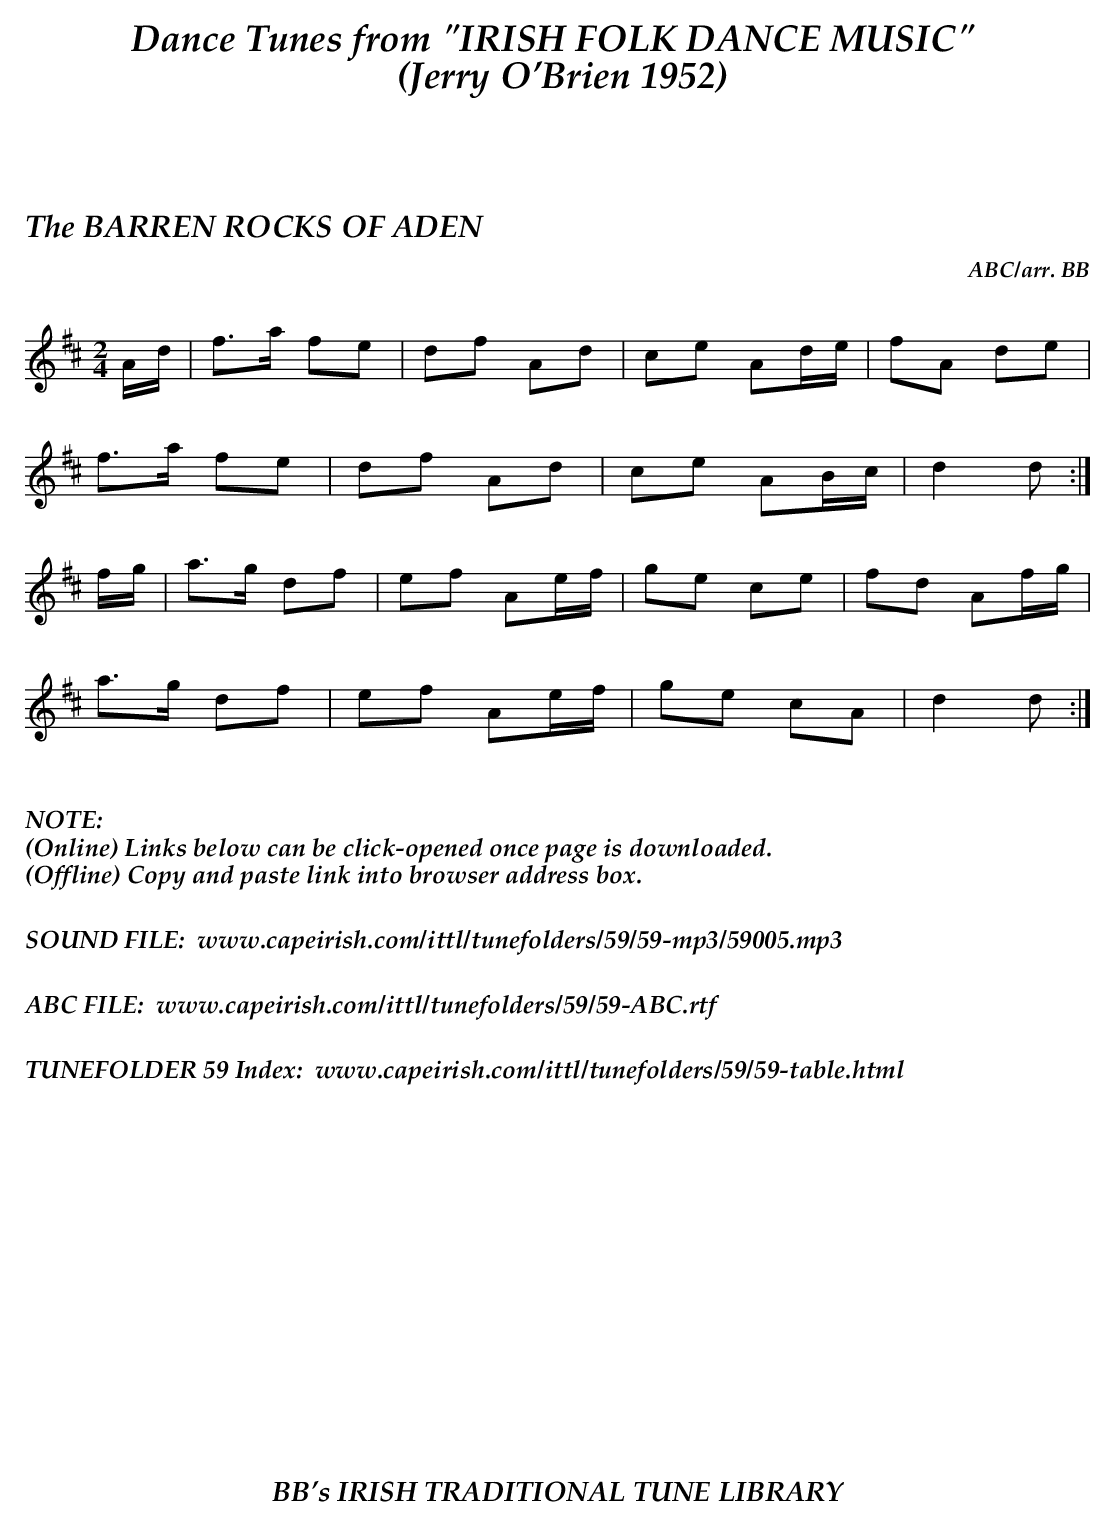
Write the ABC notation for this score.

X:1
T:BARREN ROCKS OF ADEN, The
C:ABC/arr. BB
L:1/8
M:2/4
K:D
A/d/|f>a fe|df Ad|ce Ad/e/|fA de|
f>a fe|df Ad|ce AB/c/|d2 d :|
f/g/|a>g df|ef Ae/f/|ge ce|fd Af/g/|
a>g df|ef Ae/f/|ge cA|d2 d :|
%%vskip .3in
%%textoption left
%%textfont "Palatino-BoldItalic" 16
%%begintext
%%NOTE:
(Online) Links below can be click-opened once page is downloaded.
(Offline) Copy and paste link into browser address box.
%%
%%
SOUND FILE:  www.capeirish.com/ittl/tunefolders/59/59-mp3/59005.mp3
%%
%%
ABC FILE:  www.capeirish.com/ittl/tunefolders/59/59-ABC.rtf
%%
%%
TUNEFOLDER 59 Index:  www.capeirish.com/ittl/tunefolders/59/59-table.html
